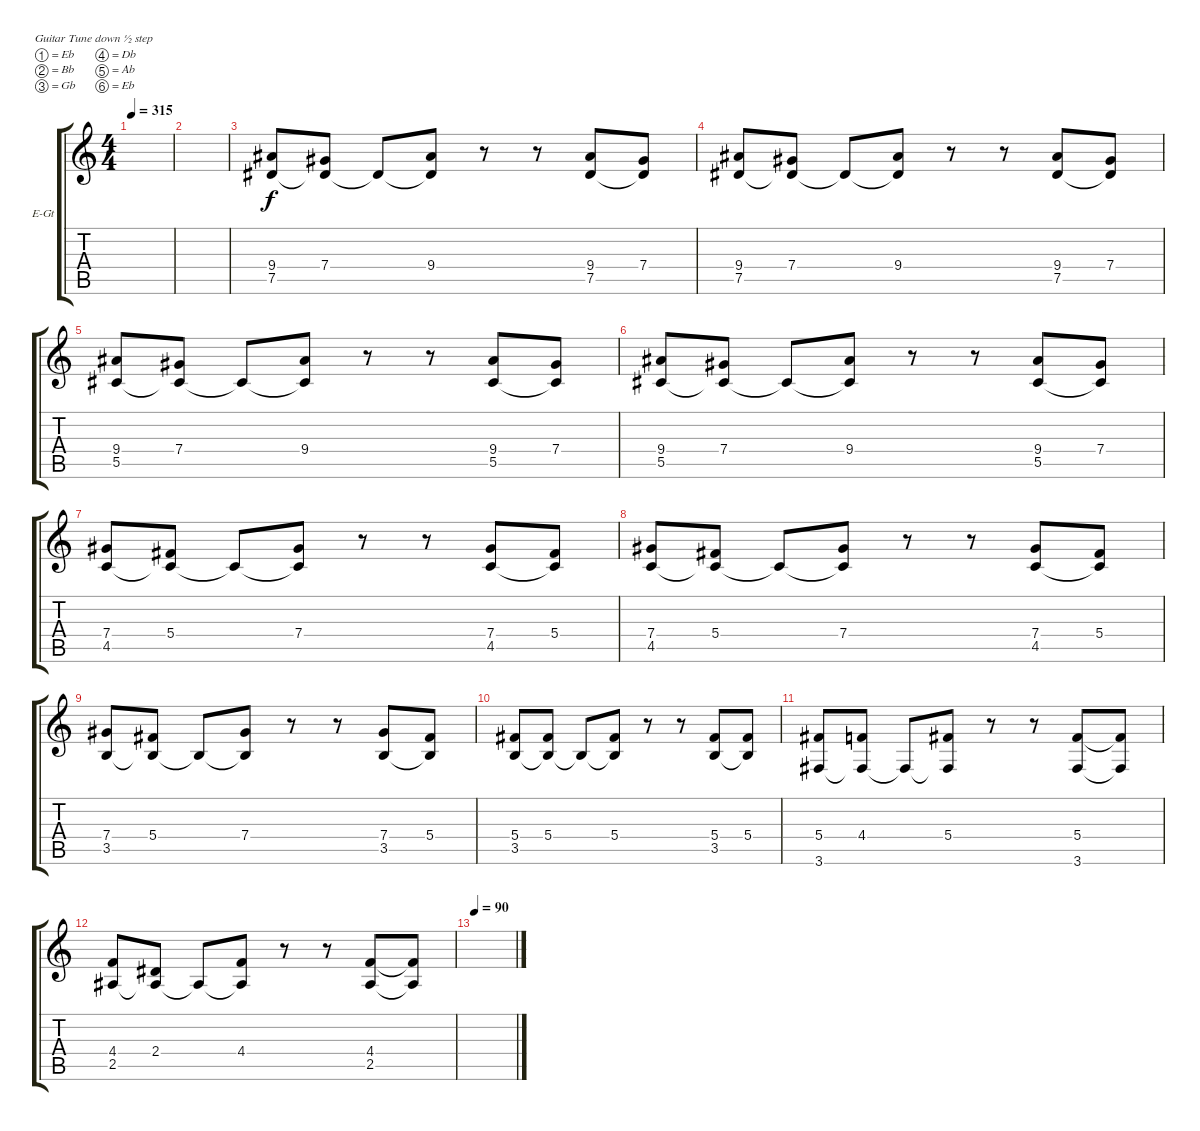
\bracketExtendMode groupsimilarinstruments
\firstSystemTrackNameOrientation horizontal
\otherSystemsTrackNameOrientation horizontal
\track ("solo" "E-Gt") {instrument distortionguitar}
\staff {score tabs}
\tuning (Eb4 Bb3 Gb3 Db3 Ab2 Eb2)
\ts (4 4)
\tempo 315
\clef g2
\ks c
|
|
(9.4 7.5).8 (7.4 7.5{t}).8 7.5{t}.8 (9.4 7.5{t}).8 r.8 r.8 (9.4 7.5).8 (7.4 7.5{t}).8 |
(9.4 7.5).8 (7.4 7.5{t}).8 7.5{t}.8 (9.4 7.5{t}).8 r.8 r.8 (9.4 7.5).8 (7.4 7.5{t}).8 |
(9.4 5.5).8 (7.4 5.5{t}).8 5.5{t}.8 (9.4 5.5{t}).8 r.8 r.8 (9.4 5.5).8 (7.4 5.5{t}).8 |
(9.4 5.5).8 (7.4 5.5{t}).8 5.5{t}.8 (9.4 5.5{t}).8 r.8 r.8 (9.4 5.5).8 (7.4 5.5{t}).8 |
(7.4 4.5).8 (5.4 4.5{t}).8 4.5{t}.8 (7.4 4.5{t}).8 r.8 r.8 (7.4 4.5).8 (5.4 4.5{t}).8 |
(7.4 4.5).8 (5.4 4.5{t}).8 4.5{t}.8 (7.4 4.5{t}).8 r.8 r.8 (7.4 4.5).8 (5.4 4.5{t}).8 |
(7.4 3.5).8 (5.4 3.5{t}).8 3.5{t}.8 (7.4 3.5{t}).8 r.8 r.8 (7.4 3.5).8 (5.4 3.5{t}).8 |
(5.4 3.5).8 (5.4 3.5{t}).8 3.5{t}.8 (5.4 3.5{t}).8 r.8 r.8 (5.4 3.5).8 (5.4 3.5{t}).8 |
(5.4 3.6).8 (4.4 3.6{t}).8 3.6{t}.8 (5.4 3.6{t}).8 r.8 r.8 (5.4 3.6).8 (5.4{t} 3.6{t}).8 |
(4.4 2.5).8 (2.4 2.5{t}).8 2.5{t}.8 (4.4 2.5{t}).8 r.8 r.8 (4.4 2.5).8 (4.4{t} 2.5{t}).8 |
\tempo 90
